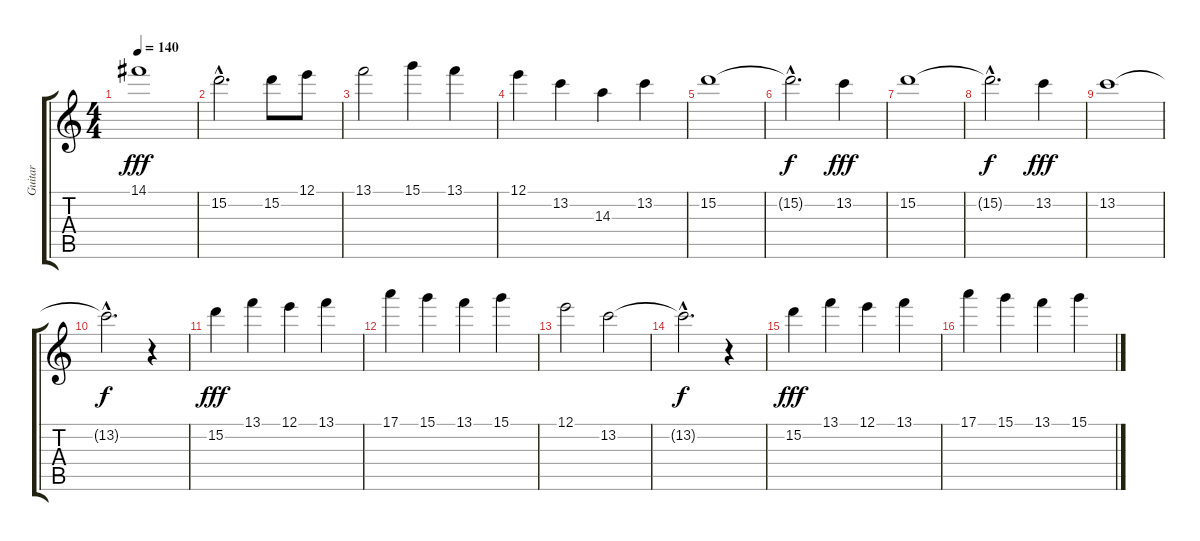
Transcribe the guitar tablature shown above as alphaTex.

\track ("Guitar" "Guitar") {instrument distortionguitar}
\staff {score tabs}
\tuning (E4 B3 G3 D3 A2 E2) {hide}
\ts (4 4)
\tempo 140
\clef g2
\ks c
14.1.1{dy fff} |
15.2{hac}.2{d} 15.2.8 12.1.8 |
13.1.2 15.1.4 13.1.4 |
12.1.4 13.2.4 14.3.4 13.2.4 |
15.2.1 |
15.2{hac t}.2{d dy f} 13.2.4{dy fff} |
15.2.1 |
15.2{hac t}.2{d dy f} 13.2.4{dy fff} |
13.2.1 |
13.2{hac t}.2{d dy f} r.4 |
15.2.4{dy fff} 13.1.4 12.1.4 13.1.4 |
17.1.4 15.1.4 13.1.4 15.1.4 |
12.1.2 13.2.2 |
13.2{hac t}.2{d dy f} r.4 |
15.2.4{dy fff} 13.1.4 12.1.4 13.1.4 |
17.1.4 15.1.4 13.1.4 15.1.4
